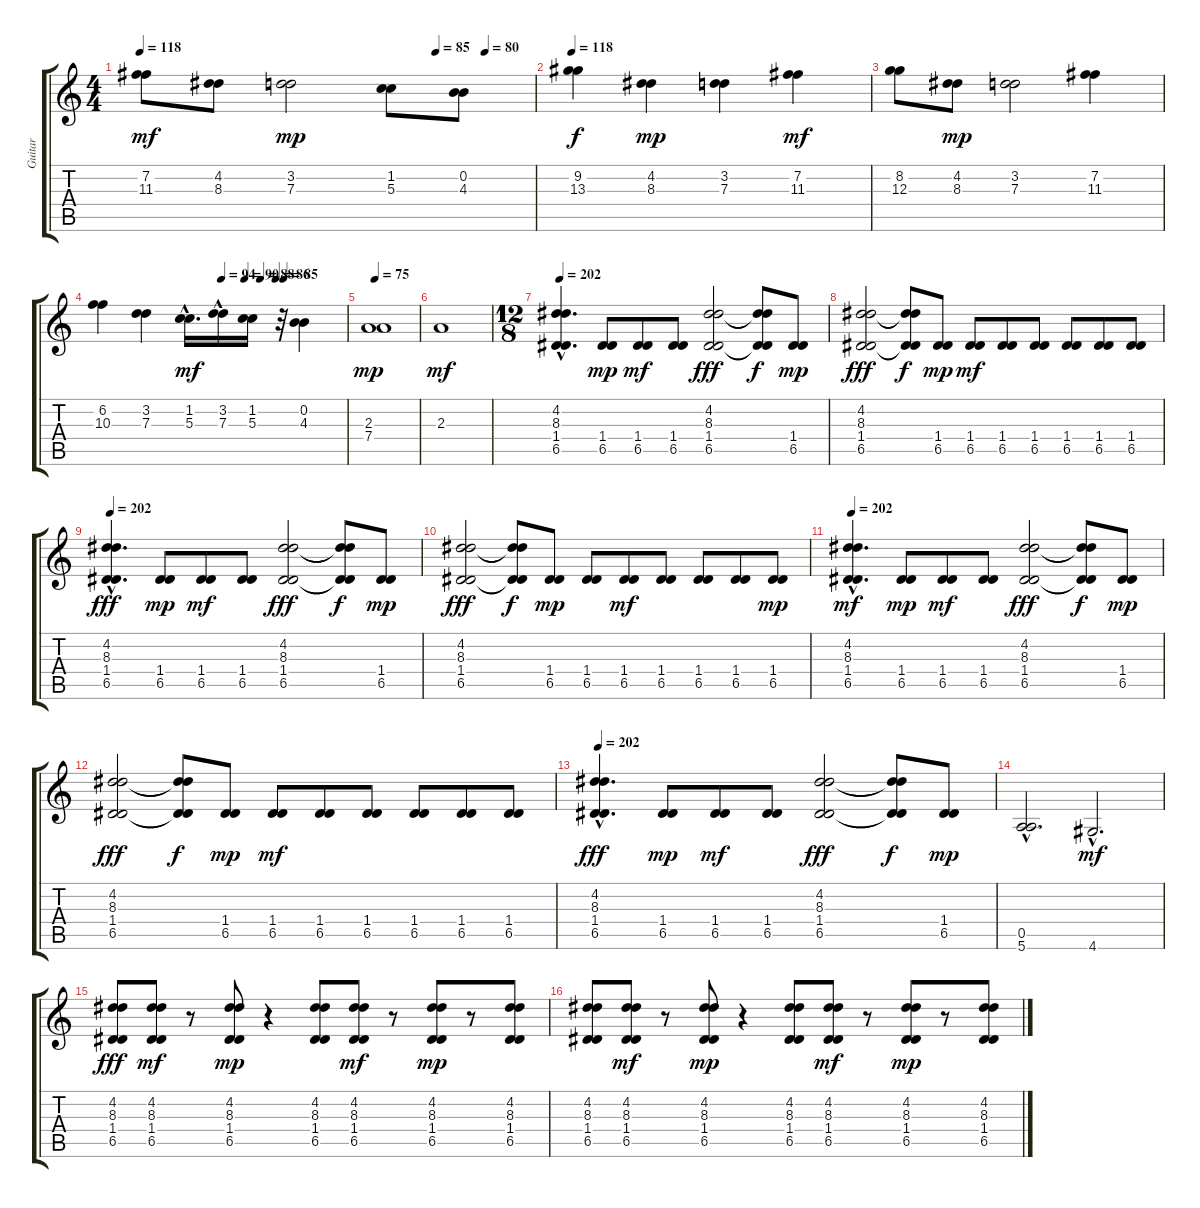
\track ("Guitar" "Guitar") {instrument overdrivenguitar}
\staff {score tabs}
\tuning (E4 B3 G3 D3 A2 E2) {hide}
\ts (4 4)
\tempo 118
\tempo (85 0.75)
\tempo (80 0.875)
\clef g2
\ks c
(7.2 11.3).8{dy mf} (4.2 8.3).8 (3.2 7.3).2{dy mp} (1.2 5.3).8 (0.2 4.3).8 |
\tempo 118
(9.2 13.3).4{dy f} (4.2 8.3).4{dy mp} (3.2 7.3).4 (7.2 11.3).4{dy mf} |
(8.2 12.3).8 (4.2 8.3).8{dy mp} (3.2 7.3).2 (7.2 11.3).4 |
\tempo (94 0.5)
\tempo (90 0.59375)
\tempo (88 0.65625)
\tempo (86 0.71875)
\tempo (85 0.75)
(6.2 10.3).4 (3.2 7.3).4 (1.2{hac} 5.3{hac}).16{d dy mf} (3.2{hac} 7.3{hac}).16 (1.2 5.3).16 r.32 (0.2 4.3).4 |
\tempo 75
(2.3 7.4).1{dy mp} |
2.3.1{dy mf} |
\ts (12 8)
\tempo 202
(4.2{hac} 8.3{hac} 1.4{hac} 6.5{hac}).4{d} (1.4 6.5).8{dy mp} (1.4 6.5).8{dy mf} (1.4 6.5).8 (4.2 8.3 1.4 6.5).2{dy fff} (4.2{t} 8.3{t} 1.4{t} 6.5{t}).8{dy f} (1.4 6.5).8{dy mp} |
(4.2 8.3 1.4 6.5).2{dy fff} (4.2{t} 8.3{t} 1.4{t} 6.5{t}).8{dy f} (1.4 6.5).8{dy mp} (1.4 6.5).8{dy mf} (1.4 6.5).8 (1.4 6.5).8 (1.4 6.5).8 (1.4 6.5).8 (1.4 6.5).8 |
\tempo 202
(4.2{hac} 8.3{hac} 1.4{hac} 6.5{hac}).4{d dy fff} (1.4 6.5).8{dy mp} (1.4 6.5).8{dy mf} (1.4 6.5).8 (4.2 8.3 1.4 6.5).2{dy fff} (4.2{t} 8.3{t} 1.4{t} 6.5{t}).8{dy f} (1.4 6.5).8{dy mp} |
(4.2 8.3 1.4 6.5).2{dy fff} (4.2{t} 8.3{t} 1.4{t} 6.5{t}).8{dy f} (1.4 6.5).8{dy mp} (1.4 6.5).8 (1.4 6.5).8{dy mf} (1.4 6.5).8 (1.4 6.5).8 (1.4 6.5).8 (1.4 6.5).8{dy mp} |
\tempo 202
(4.2{hac} 8.3{hac} 1.4{hac} 6.5{hac}).4{d dy mf} (1.4 6.5).8{dy mp} (1.4 6.5).8{dy mf} (1.4 6.5).8 (4.2 8.3 1.4 6.5).2{dy fff} (4.2{t} 8.3{t} 1.4{t} 6.5{t}).8{dy f} (1.4 6.5).8{dy mp} |
(4.2 8.3 1.4 6.5).2{dy fff} (4.2{t} 8.3{t} 1.4{t} 6.5{t}).8{dy f} (1.4 6.5).8{dy mp} (1.4 6.5).8{dy mf} (1.4 6.5).8 (1.4 6.5).8 (1.4 6.5).8 (1.4 6.5).8 (1.4 6.5).8 |
\tempo 202
(4.2{hac} 8.3{hac} 1.4{hac} 6.5{hac}).4{d dy fff} (1.4 6.5).8{dy mp} (1.4 6.5).8{dy mf} (1.4 6.5).8 (4.2 8.3 1.4 6.5).2{dy fff} (4.2{t} 8.3{t} 1.4{t} 6.5{t}).8{dy f} (1.4 6.5).8{dy mp} |
(0.5{hac} 5.6{hac}).2{d} 4.6{hac}.2{d dy mf} |
(4.2 8.3 1.4 6.5).8{dy fff} (4.2 8.3 1.4 6.5).8{dy mf} r.8 (4.2 8.3 1.4 6.5).8{dy mp} r.4 (4.2 8.3 1.4 6.5).8 (4.2 8.3 1.4 6.5).8{dy mf} r.8 (4.2 8.3 1.4 6.5).8{dy mp} r.8 (4.2 8.3 1.4 6.5).8 |
(4.2 8.3 1.4 6.5).8 (4.2 8.3 1.4 6.5).8{dy mf} r.8 (4.2 8.3 1.4 6.5).8{dy mp} r.4 (4.2 8.3 1.4 6.5).8 (4.2 8.3 1.4 6.5).8{dy mf} r.8 (4.2 8.3 1.4 6.5).8{dy mp} r.8 (4.2 8.3 1.4 6.5).8
